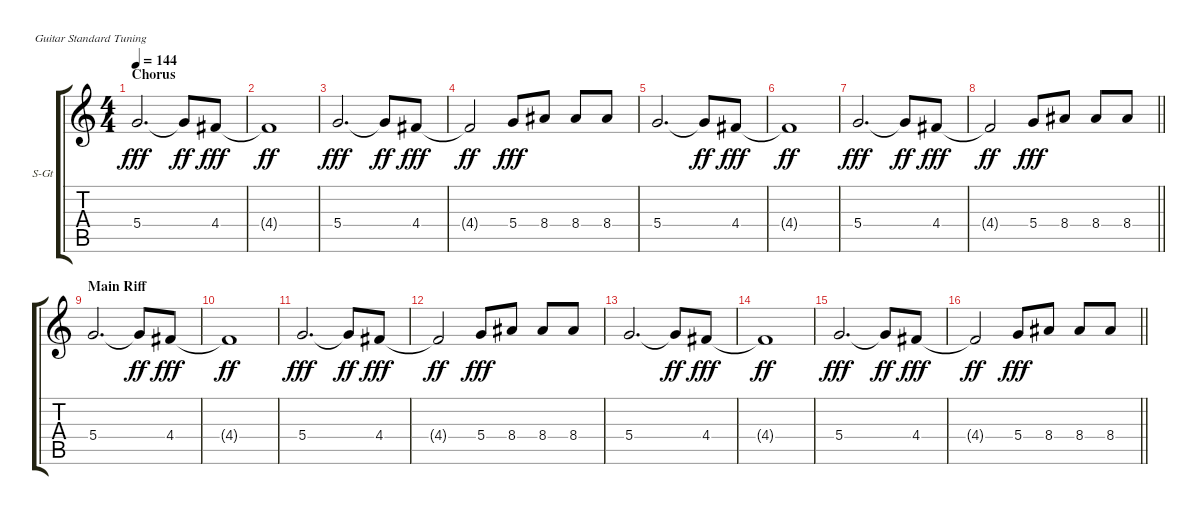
\bracketExtendMode groupsimilarinstruments
\firstSystemTrackNameOrientation horizontal
\otherSystemsTrackNameOrientation horizontal
\track ("Flake 3" "S-Gt") {instrument pad4choir}
\staff {score tabs}
\tuning (E4 B3 G3 D3 A2 E2)
\displaytranspose 12
\ts (4 4)
\section ("" "Chorus")
\tempo 144
\clef g2
\ks c
5.4.2{d dy fff} 5.4{t}.8{dy ff} 4.4.8{dy fff} |
4.4{t}.1{dy ff} |
5.4.2{d dy fff} 5.4{t}.8{dy ff} 4.4.8{dy fff} |
4.4{t}.2{dy ff} 5.4.8{dy fff} 8.4.8 8.4.8 8.4.8 |
5.4.2{d} 5.4{t}.8{dy ff} 4.4.8{dy fff} |
4.4{t}.1{dy ff} |
5.4.2{d dy fff} 5.4{t}.8{dy ff} 4.4.8{dy fff} |
\barLineRight lightlight
4.4{t}.2{dy ff} 5.4.8{dy fff} 8.4.8 8.4.8 8.4.8 |
\section ("" "Main Riff")
5.4.2{d} 5.4{t}.8{dy ff} 4.4.8{dy fff} |
4.4{t}.1{dy ff} |
5.4.2{d dy fff} 5.4{t}.8{dy ff} 4.4.8{dy fff} |
4.4{t}.2{dy ff} 5.4.8{dy fff} 8.4.8 8.4.8 8.4.8 |
5.4.2{d} 5.4{t}.8{dy ff} 4.4.8{dy fff} |
4.4{t}.1{dy ff} |
5.4.2{d dy fff} 5.4{t}.8{dy ff} 4.4.8{dy fff} |
\barLineRight lightlight
4.4{t}.2{dy ff} 5.4.8{dy fff} 8.4.8 8.4.8 8.4.8
